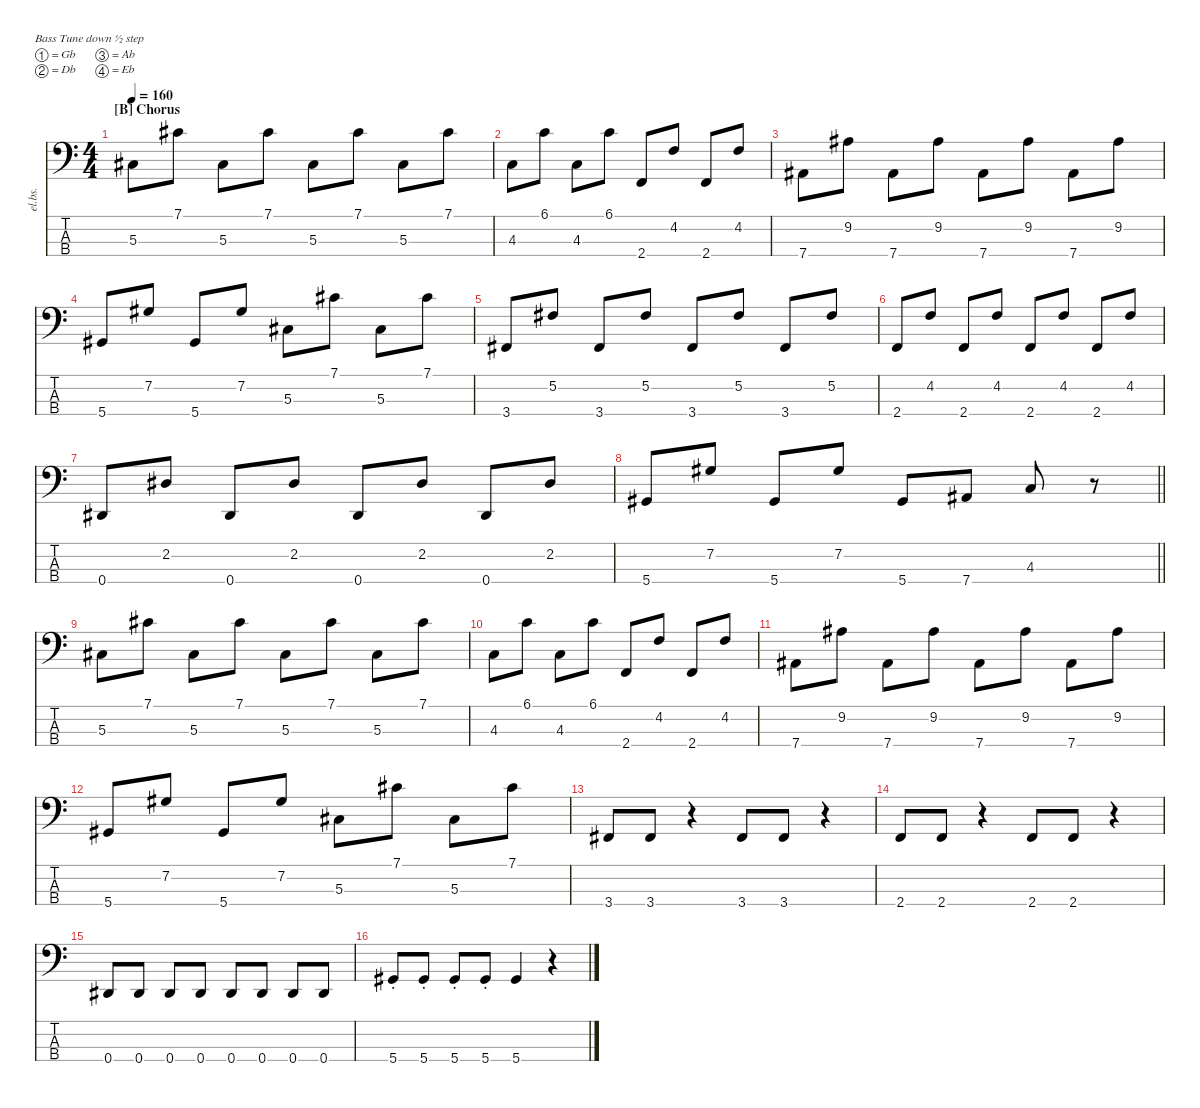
\defaultSystemsLayout 4
\hideDynamics
\bracketExtendMode nobrackets
\track ("Electric Bass" "el.bs.") {mute instrument electricbassfinger}
\staff {score tabs}
\tuning (Gb2 Db2 Ab1 Eb1)
\ts (4 4)
\section ("B" "Chorus")
\tempo 160
\clef f4
\ks c
5.3{acc #}.8{dy mf beam Down} 7.1{acc #}.8{beam Down} 5.3{acc #}.8{beam Down} 7.1{acc #}.8{beam Down} 5.3{acc #}.8{beam Down} 7.1{acc #}.8{beam Down} 5.3{acc #}.8{beam Down} 7.1{acc #}.8{beam Down} |
4.3.8{beam Down} 6.1.8{beam Down} 4.3.8{beam Down} 6.1.8{beam Down} 2.4.8{beam Up} 4.2.8{beam Up} 2.4.8{beam Up} 4.2.8{beam Up} |
7.4{acc #}.8{beam Down} 9.2{acc #}.8{beam Down} 7.4{acc #}.8{beam Down} 9.2{acc #}.8{beam Down} 7.4{acc #}.8{beam Down} 9.2{acc #}.8{beam Down} 7.4{acc #}.8{beam Down} 9.2{acc #}.8{beam Down} |
5.4{acc #}.8{beam Up} 7.2{acc #}.8{beam Up} 5.4{acc #}.8{beam Up} 7.2{acc #}.8{beam Up} 5.3{acc #}.8{beam Down} 7.1{acc #}.8{beam Down} 5.3{acc #}.8{beam Down} 7.1{acc #}.8{beam Down} |
3.4{acc #}.8{beam Up} 5.2{acc #}.8{beam Up} 3.4{acc #}.8{beam Up} 5.2{acc #}.8{beam Up} 3.4{acc #}.8{beam Up} 5.2{acc #}.8{beam Up} 3.4{acc #}.8{beam Up} 5.2{acc #}.8{beam Up} |
2.4.8{beam Up} 4.2.8{beam Up} 2.4.8{beam Up} 4.2.8{beam Up} 2.4.8{beam Up} 4.2.8{beam Up} 2.4.8{beam Up} 4.2.8{beam Up} |
0.4{acc #}.8{beam Up} 2.2{acc #}.8{beam Up} 0.4{acc #}.8{beam Up} 2.2{acc #}.8{beam Up} 0.4{acc #}.8{beam Up} 2.2{acc #}.8{beam Up} 0.4{acc #}.8{beam Up} 2.2{acc #}.8{beam Up} |
\barLineRight lightlight
5.4{acc #}.8{beam Up} 7.2{acc #}.8{beam Up} 5.4{acc #}.8{beam Up} 7.2{acc #}.8{beam Up} 5.4{acc #}.8{beam Up} 7.4{acc #}.8{beam Up} 4.3.8{beam Up} r.8{beam Down} |
5.3{acc #}.8{beam Down} 7.1{acc #}.8{beam Down} 5.3{acc #}.8{beam Down} 7.1{acc #}.8{beam Down} 5.3{acc #}.8{beam Down} 7.1{acc #}.8{beam Down} 5.3{acc #}.8{beam Down} 7.1{acc #}.8{beam Down} |
4.3.8{beam Down} 6.1.8{beam Down} 4.3.8{beam Down} 6.1.8{beam Down} 2.4.8{beam Up} 4.2.8{beam Up} 2.4.8{beam Up} 4.2.8{beam Up} |
7.4{acc #}.8{beam Down} 9.2{acc #}.8{beam Down} 7.4{acc #}.8{beam Down} 9.2{acc #}.8{beam Down} 7.4{acc #}.8{beam Down} 9.2{acc #}.8{beam Down} 7.4{acc #}.8{beam Down} 9.2{acc #}.8{beam Down} |
5.4{acc #}.8{beam Up} 7.2{acc #}.8{beam Up} 5.4{acc #}.8{beam Up} 7.2{acc #}.8{beam Up} 5.3{acc #}.8{beam Down} 7.1{acc #}.8{beam Down} 5.3{acc #}.8{beam Down} 7.1{acc #}.8{beam Down} |
3.4{acc #}.8{beam Up} 3.4{acc #}.8{beam Up} r.4{beam Down} 3.4{acc #}.8{beam Up} 3.4{acc #}.8{beam Up} r.4{beam Down} |
2.4.8{beam Up} 2.4.8{beam Up} r.4{beam Down} 2.4.8{beam Up} 2.4.8{beam Up} r.4{beam Down} |
0.4{acc #}.8{beam Up} 0.4{acc #}.8{beam Up} 0.4{acc #}.8{beam Up} 0.4{acc #}.8{beam Up} 0.4{acc #}.8{beam Up} 0.4{acc #}.8{beam Up} 0.4{acc #}.8{beam Up} 0.4{acc #}.8{beam Up} |
5.4{st acc #}.8{beam Up} 5.4{st acc #}.8{beam Up} 5.4{st acc #}.8{beam Up} 5.4{st acc #}.8{beam Up} 5.4{acc #}.4{beam Up} r.4{beam Down}
